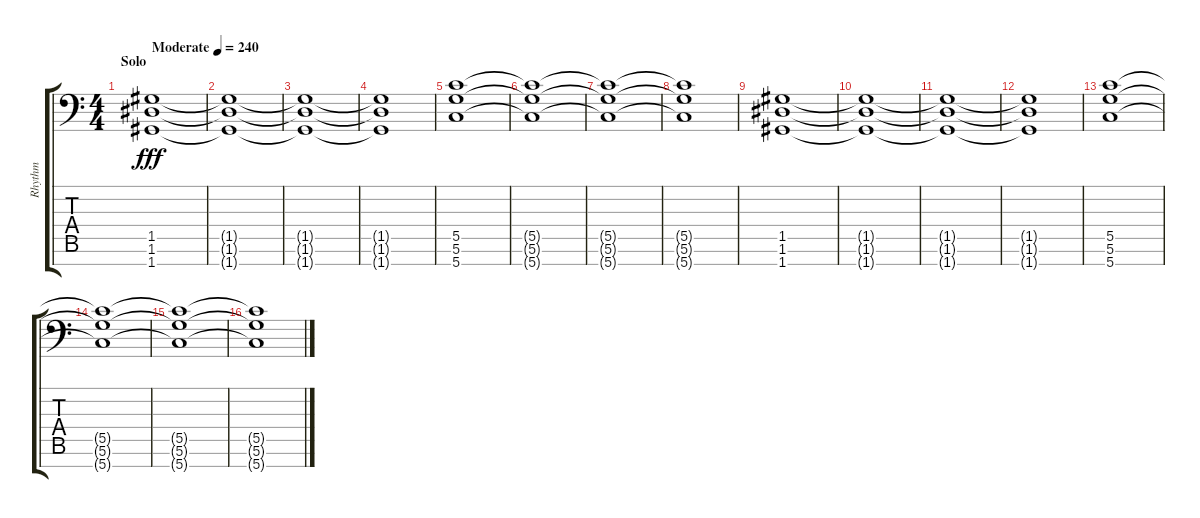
\track ("Rhythm" "Rhythm") {instrument distortionguitar}
\staff {score tabs}
\tuning (D4 A3 F3 C3 G2 D2 G1) {hide}
\ts (4 4)
\section ("" "Solo")
\tempo (240 "Moderate")
\clef f4
\ks c
(1.5 1.6 1.7).1{dy fff instrument distortionguitar} |
(1.5{t} 1.6{t} 1.7{t}).1 |
(1.5{t} 1.6{t} 1.7{t}).1 |
(1.5{t} 1.6{t} 1.7{t}).1 |
(5.5 5.6 5.7).1 |
(5.5{t} 5.6{t} 5.7{t}).1 |
(5.5{t} 5.6{t} 5.7{t}).1 |
(5.5{t} 5.6{t} 5.7{t}).1 |
(1.5 1.6 1.7).1 |
(1.5{t} 1.6{t} 1.7{t}).1 |
(1.5{t} 1.6{t} 1.7{t}).1 |
(1.5{t} 1.6{t} 1.7{t}).1 |
(5.5 5.6 5.7).1 |
(5.5{t} 5.6{t} 5.7{t}).1 |
(5.5{t} 5.6{t} 5.7{t}).1 |
(5.5{t} 5.6{t} 5.7{t}).1
